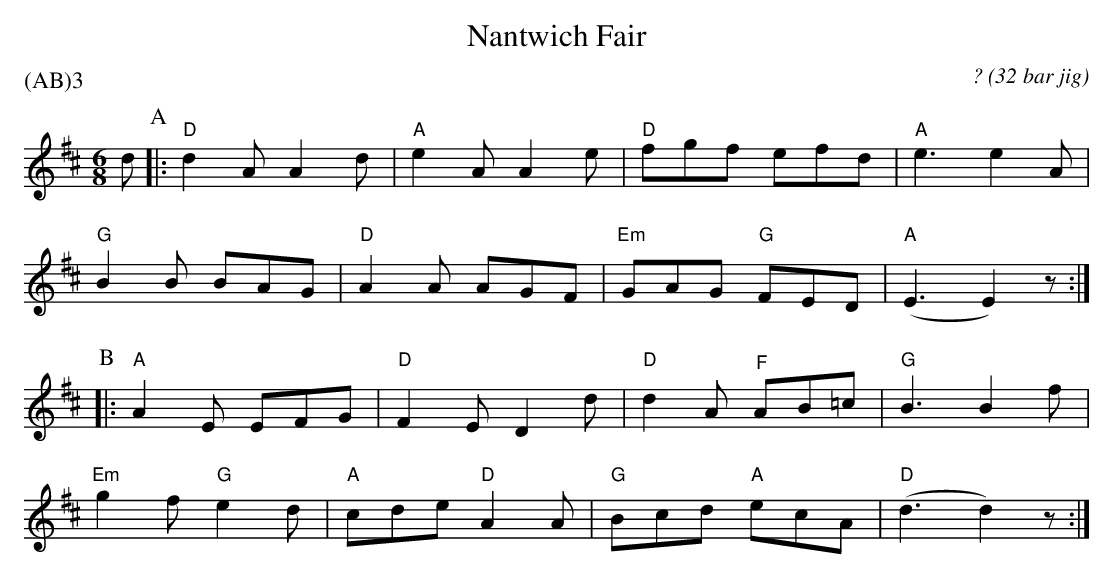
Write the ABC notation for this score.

X:1
T:Nantwich Fair
C:? (32 bar jig)
P:(AB)3
M:6/8
L:1/8
K:D
d\
P:A
|:"D" d2A A2d|"A" e2A A2e|"D" fgf efd|"A" e3 e2A|
"G" B2B BAG|"D" A2A AGF|"Em" GAG "G" FED|"A" (E3 E2)z:|
P:B
|:"A" A2E EFG|"D" F2E D2d|"D" d2A "^F"AB=c|"G"B3 B2f|
"Em" g2f "G" e2d|"A" cde "D" A2A|"G" Bcd "A"ecA|"D"(d3 d2)z:|
